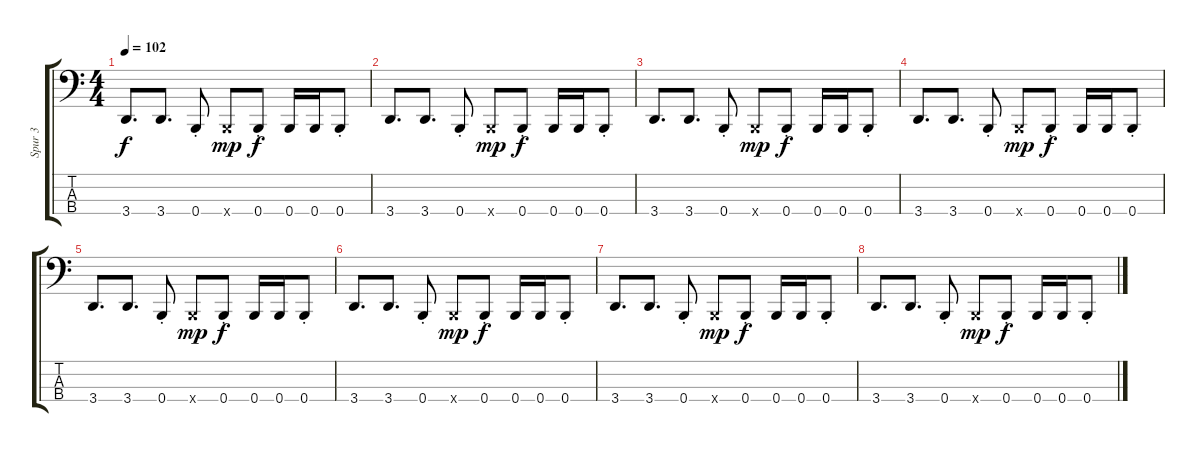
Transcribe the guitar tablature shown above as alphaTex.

\track ("Spur 3" "Spur 3") {instrument electricbassfinger}
\staff {score tabs}
\tuning (E2 B1 Gb1 B0) {hide}
\ts (4 4)
\tempo 102
\clef f4
\ks c
3.4.8{d dy f} 3.4.8{d} 0.4{st}.8 0.4{x}.8{dy mp} 0.4{st}.8{dy f} 0.4.16 0.4.16 0.4{st}.8 |
3.4.8{d} 3.4.8{d} 0.4{st}.8 0.4{x}.8{dy mp} 0.4{st}.8{dy f} 0.4.16 0.4.16 0.4{st}.8 |
3.4.8{d} 3.4.8{d} 0.4{st}.8 0.4{x}.8{dy mp} 0.4{st}.8{dy f} 0.4.16 0.4.16 0.4{st}.8 |
3.4.8{d} 3.4.8{d} 0.4{st}.8 0.4{x}.8{dy mp} 0.4{st}.8{dy f} 0.4.16 0.4.16 0.4{st}.8 |
3.4.8{d} 3.4.8{d} 0.4{st}.8 0.4{x}.8{dy mp} 0.4{st}.8{dy f} 0.4.16 0.4.16 0.4{st}.8 |
3.4.8{d} 3.4.8{d} 0.4{st}.8 0.4{x}.8{dy mp} 0.4{st}.8{dy f} 0.4.16 0.4.16 0.4{st}.8 |
3.4.8{d} 3.4.8{d} 0.4{st}.8 0.4{x}.8{dy mp} 0.4{st}.8{dy f} 0.4.16 0.4.16 0.4{st}.8 |
3.4.8{d} 3.4.8{d} 0.4{st}.8 0.4{x}.8{dy mp} 0.4{st}.8{dy f} 0.4.16 0.4.16 0.4{st}.8
